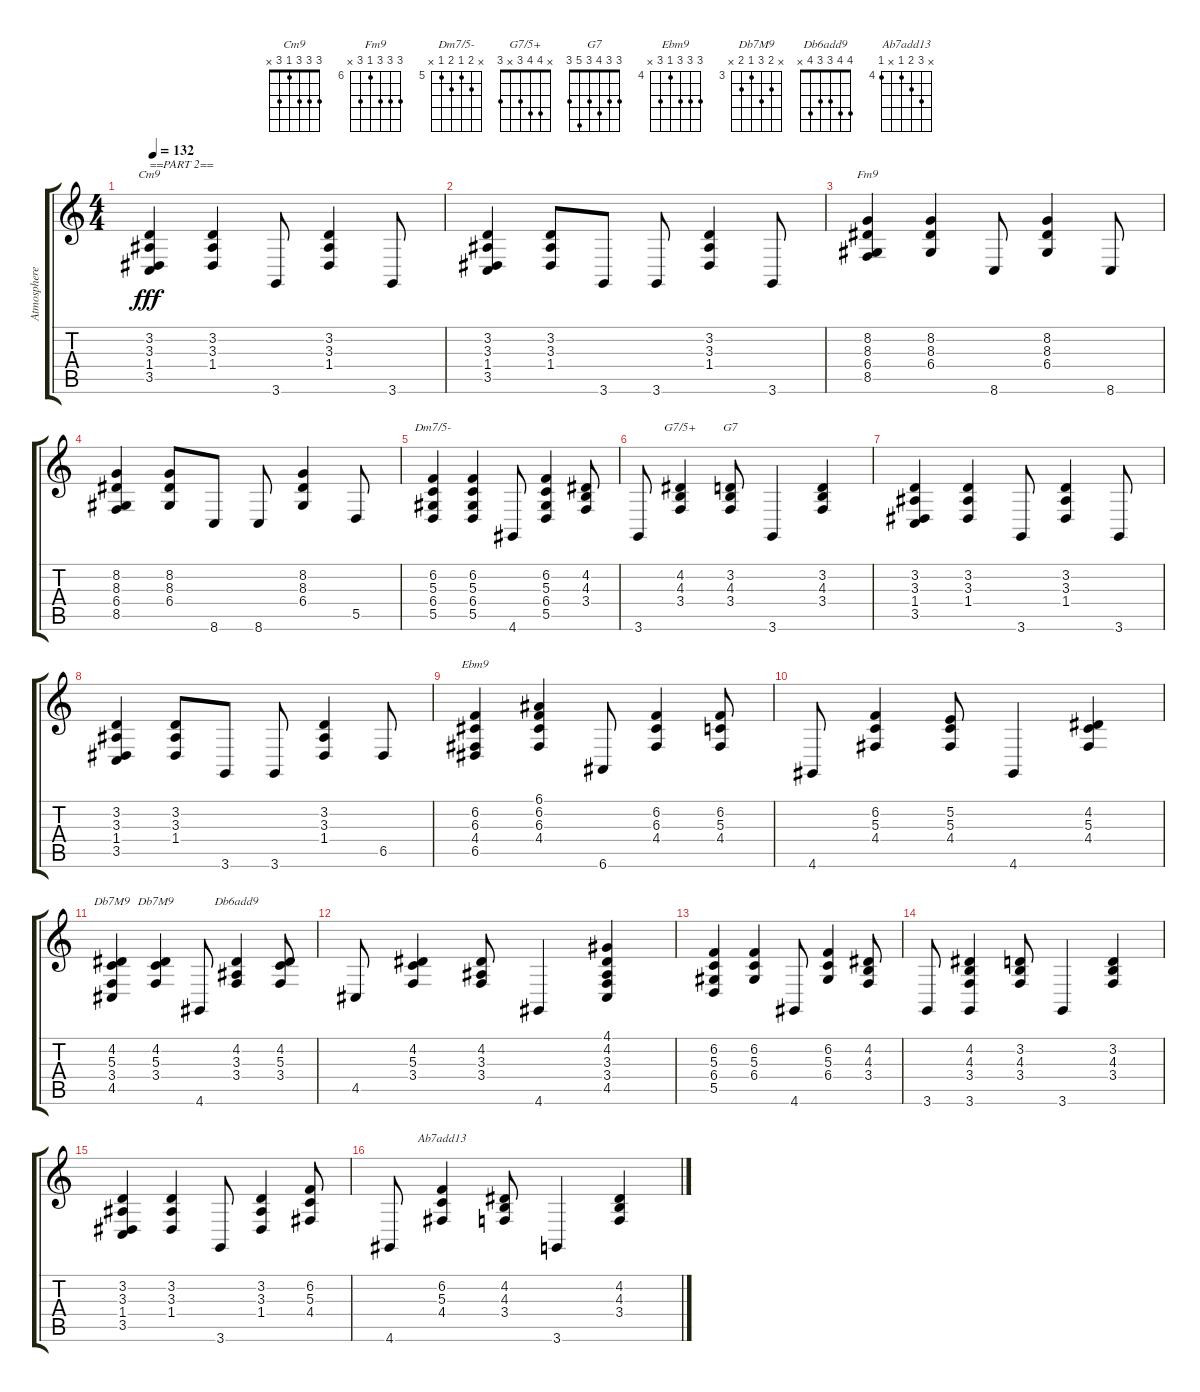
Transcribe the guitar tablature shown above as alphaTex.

\track ("Atmosphere" "Atmosphere") {instrument voiceoohs}
\staff {score tabs}
\tuning (E4 B3 G3 D3 A2 E2) {hide}
\chord ("Cm9" 3 3 3 1 3 x)
\chord ("Fm9" 8 8 8 6 8 x) {firstfret 6}
\chord ("Dm7/5-" x 6 5 6 5 x) {firstfret 5}
\chord ("G7/5+" x 4 4 3 x 3)
\chord ("G7" 3 3 4 3 5 3)
\chord ("Ebm9" 6 6 6 4 6 x) {firstfret 4}
\chord ("Db7M9" x 4 5 3 4 x)
\chord ("Db7M9" x 4 5 3 4 x) {firstfret 3}
\chord ("Db6add9" 4 4 3 3 4 x)
\chord ("Ab7add13" x 6 5 4 x 4) {firstfret 4}
\ts (4 4)
\tempo 132
\clef g2
\ks c
(3.2 3.3 1.4 3.5).4{ch "Cm9" txt "==PART 2==" dy fff} (3.2 3.3 1.4).4 3.6.8 (3.2 3.3 1.4).4 3.6.8 |
(3.2 3.3 1.4 3.5).4 (3.2 3.3 1.4).8 3.6.8 3.6.8 (3.2 3.3 1.4).4 3.6.8 |
(8.2 8.3 6.4 8.5).4{ch "Fm9"} (8.2 8.3 6.4).4 8.6.8 (8.2 8.3 6.4).4 8.6.8 |
(8.2 8.3 6.4 8.5).4 (8.2 8.3 6.4).8 8.6.8 8.6.8 (8.2 8.3 6.4).4 5.5.8 |
(6.2 5.3 6.4 5.5).4{ch "Dm7/5-"} (6.2 5.3 6.4 5.5).4 4.6.8 (6.2 5.3 6.4 5.5).4 (4.2 4.3 3.4).8 |
3.6.8 (4.2 4.3 3.4).4{ch "G7/5+"} (3.2 4.3 3.4).8{ch "G7"} 3.6.4 (3.2 4.3 3.4).4 |
(3.2 3.3 1.4 3.5).4 (3.2 3.3 1.4).4 3.6.8 (3.2 3.3 1.4).4 3.6.8 |
(3.2 3.3 1.4 3.5).4 (3.2 3.3 1.4).8 3.6.8 3.6.8 (3.2 3.3 1.4).4 6.5.8 |
(6.2 6.3 4.4 6.5).4{ch "Ebm9"} (6.1 6.2 6.3 4.4).4 6.6.8 (6.2 6.3 4.4).4 (6.2 5.3 4.4).8 |
4.6.8 (6.2 5.3 4.4).4 (5.2 5.3 4.4).8 4.6.4 (4.2 5.3 4.4).4 |
(4.2 5.3 3.4 4.5).4{ch "Db7M9"} (4.2 5.3 3.4).4{ch "Db7M9"} 4.6.8 (4.2 3.3 3.4).4{ch "Db6add9"} (4.2 5.3 3.4).8 |
4.5.8 (4.2 5.3 3.4).4 (4.2 3.3 3.4).8 4.6.4 (4.1 4.2 3.3 3.4 4.5).4 |
(6.2 5.3 6.4 5.5).4 (6.2 5.3 6.4).4 4.6.8 (6.2 5.3 6.4).4 (4.2 4.3 3.4).8 |
3.6.8 (4.2 4.3 3.4 3.6).4 (3.2 4.3 3.4).8 3.6.4 (3.2 4.3 3.4).4 |
(3.2 3.3 1.4 3.5).4 (3.2 3.3 1.4).4 3.6.8 (3.2 3.3 1.4).4 (6.2 5.3 4.4).8 |
4.6.8 (6.2 5.3 4.4).4{ch "Ab7add13"} (4.2 4.3 3.4).8 3.6.4 (4.2 4.3 3.4).4
